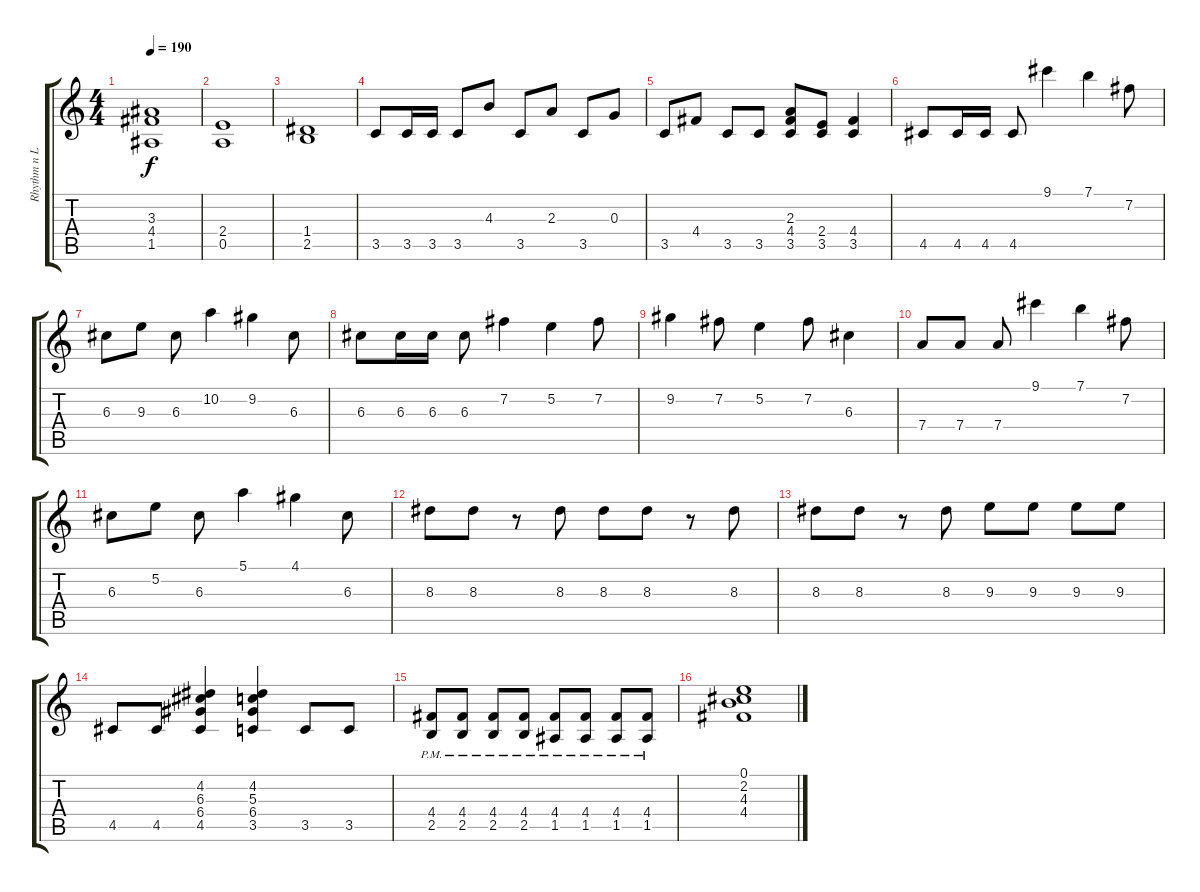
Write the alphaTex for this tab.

\track ("Rhythm n Lead Guitar" "Rhythm n L") {instrument distortionguitar}
\staff {score tabs}
\tuning (E4 B3 G3 D3 A2 E2) {hide}
\ts (4 4)
\tempo 190
\clef g2
\ks c
(3.3 4.4 1.5).1{dy f} |
(2.4 0.5).1 |
(1.4 2.5).1 |
3.5.8 3.5.16 3.5.16 3.5.8 4.3.8 3.5.8 2.3.8 3.5.8 0.3.8 |
3.5.8 4.4.8 3.5.8 3.5.8 (2.3 4.4 3.5).8 (2.4 3.5).8 (4.4 3.5).4 |
4.5.8 4.5.16 4.5.16 4.5.8 9.1.4 7.1.4 7.2.8 |
6.3.8 9.3.8 6.3.8 10.2.4 9.2.4 6.3.8 |
6.3.8 6.3.16 6.3.16 6.3.8 7.2.4 5.2.4 7.2.8 |
9.2.4 7.2.8 5.2.4 7.2.8 6.3.4 |
7.4.8 7.4.8 7.4.8 9.1.4 7.1.4 7.2.8 |
6.3.8 5.2.8 6.3.8 5.1.4 4.1.4 6.3.8 |
8.3.8 8.3.8 r.8 8.3.8 8.3.8 8.3.8 r.8 8.3.8 |
8.3.8 8.3.8 r.8 8.3.8 9.3.8 9.3.8 9.3.8 9.3.8 |
4.5.8 4.5.8 (4.2 6.3 6.4 4.5).4 (4.2 5.3 6.4 3.5).4 3.5.8 3.5.8 |
(4.4{pm} 2.5{pm}).8 (4.4{pm} 2.5{pm}).8 (4.4{pm} 2.5{pm}).8 (4.4{pm} 2.5{pm}).8 (4.4{pm} 1.5{pm}).8 (4.4{pm} 1.5{pm}).8 (4.4{pm} 1.5{pm}).8 (4.4{pm} 1.5{pm}).8 |
(0.1 2.2 4.3 4.4).1
